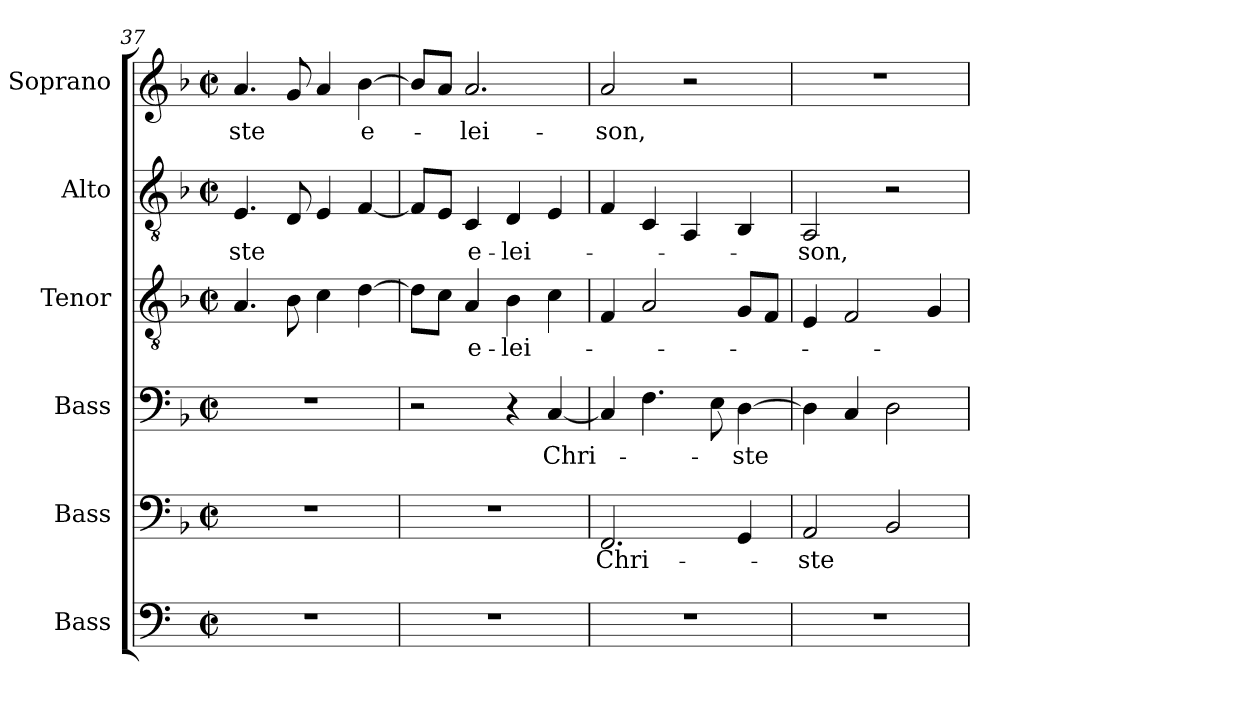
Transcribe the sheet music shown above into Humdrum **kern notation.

**kern	**kern	**text	**kern	**text	**kern	**text	**kern	**text	**kern	**text
*part6	*part5	*part5	*part4	*part4	*part3	*part3	*part2	*part2	*part1	*part1
*staff6	*staff5	*staff5	*staff4	*staff4	*staff3	*staff3	*staff2	*staff2	*staff1	*staff1
*I"Bass	*I"Bass	*	*I"Bass	*	*I"Tenor	*	*I"Alto	*	*I"Soprano	*
*I'B.	*I'B.	*	*I'B.	*	*I'T.	*	*I'A.	*	*I'S.	*
*clefF4	*clefF4	*	*clefF4	*	*clefGv2	*	*clefGv2	*	*clefG2	*
*	*	*	*	*	*ITrd7c12	*	*	*	*	*
*k[]	*k[b-]	*	*k[b-]	*	*k[b-]	*	*k[b-]	*	*k[b-]	*
*C:	*F:	*	*F:	*	*F:	*	*F:	*	*F:	*
*M2/2	*M2/2	*	*M2/2	*	*M2/2	*	*M2/2	*	*M2/2	*
*met(c|)	*met(c|)	*	*met(c|)	*	*met(c|)	*	*met(c|)	*	*met(c|)	*
=37	=37	=37	=37	=37	=37	=37	=37	=37	=37	=37
!	!	!	!	!	!	!	!	!LO:LY:b:color=#000000	!	!
!	!	!	!	!	!	!	!	!	!	!LO:LY:b:color=#000000
1r	1r	.	1r	.	4.AAi/	.	4.Ei/	-ste	4.ai/	-ste
.	.	.	.	.	8BB-i\	.	8Di/	.	8gi/	.
.	.	.	.	.	4Ci\	.	4Ei/	.	4ai/	.
!	!	!	!	!	!	!	!	!	!	!LO:LY:b:color=#000000
.	.	.	.	.	[4Di\	.	[4Fi/	.	[4b-i\	e-
=38	=38	=38	=38	=38	=38	=38	=38	=38	=38	=38
1r	1r	.	2r	.	8Di\L]	.	8Fi/L]	.	8b-i/L]	.
.	.	.	.	.	8Ci\J	.	8Ei/J	.	8ai/J	.
!	!	!	!	!	!	!LO:LY:b:color=#000000	!	!	!	!
!	!	!	!	!	!	!	!	!LO:LY:b:color=#000000	!	!
!	!	!	!	!	!	!	!	!	!	!LO:LY:b:color=#000000
.	.	.	.	.	4AAi/	e-	4Ci/	e-	2.ai/	-lei-
!	!	!	!	!	!	!LO:LY:b:color=#000000	!	!	!	!
!	!	!	!	!	!	!	!	!LO:LY:b:color=#000000	!	!
.	.	.	4r	.	4BB-i\	-lei-	4Di/	-lei-	.	.
!	!	!	!	!LO:LY:b:color=#000000	!	!	!	!	!	!
.	.	.	[4Ci/	Chri-	4Ci\	.	4Ei/	.	.	.
!!LO:PB:g=z
=39	=39	=39	=39	=39	=39	=39	=39	=39	=39	=39
!	!	!LO:LY:b:color=#000000	!	!	!	!	!	!	!	!
!	!	!	!	!	!	!	!	!	!	!LO:LY:b:color=#000000
1r	2.FFi/	Chri-	4Ci/]	.	4FFi/	.	4Fi/	.	2ai/	-son,
.	.	.	4.Fi\	.	2AAi/	.	4Ci/	.	.	.
.	.	.	.	.	.	.	4AAi/	.	2r	.
.	.	.	8Ei\	.	.	.	.	.	.	.
!	!	!	!	!LO:LY:b:color=#000000	!	!	!	!	!	!
.	4GGi/	.	[4Di\	-ste	8GGi/L	.	4BB-i/	.	.	.
.	.	.	.	.	8FFi/J	.	.	.	.	.
=40	=40	=40	=40	=40	=40	=40	=40	=40	=40	=40
!	!	!LO:LY:b:color=#000000	!	!	!	!	!	!	!	!
!	!	!	!	!	!	!	!	!LO:LY:b:color=#000000	!	!
1r	2AAi/	-ste	4Di\]	.	4EEi/	.	2AAi/	-son,	1r	.
.	.	.	4Ci/	.	2FFi/	.	.	.	.	.
.	2BB-i/	.	2Di\	.	.	.	2r	.	.	.
.	.	.	.	.	4GGi/	.	.	.	.	.
=	=	=	=	=	=	=	=	=	=	=
*-	*-	*-	*-	*-	*-	*-	*-	*-	*-	*-
